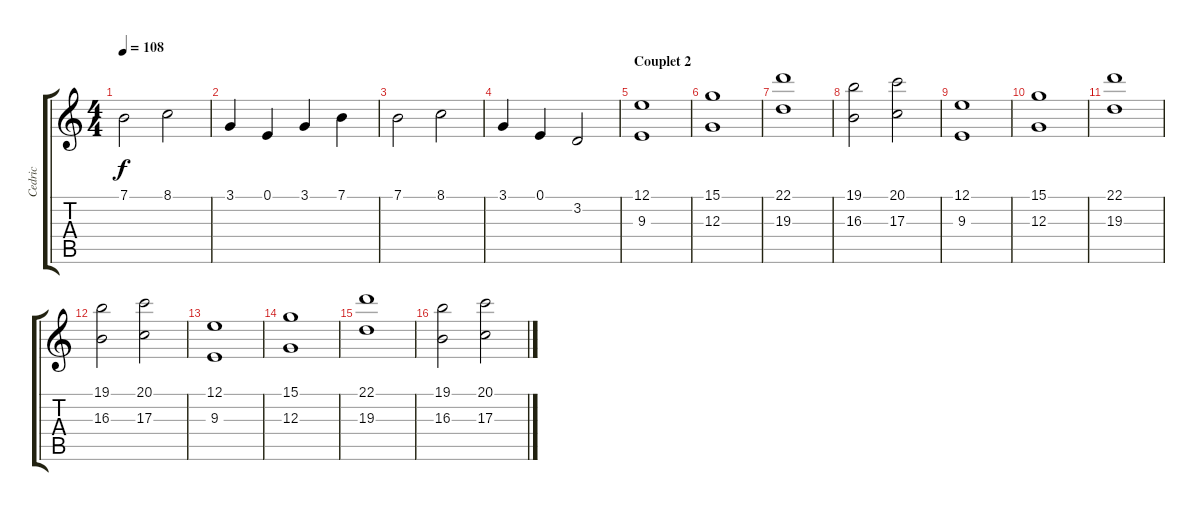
\track ("Cedric" "Cedric") {instrument tremolostrings}
\staff {score tabs}
\tuning (E4 B3 G3 D3 A2 E2) {hide}
\ts (4 4)
\tempo 108
\clef g2
\ks c
7.1.2{dy f volume 16 instrument synthstrings2} 8.1.2 |
3.1.4 0.1.4 3.1.4 7.1.4 |
7.1.2 8.1.2 |
3.1.4 0.1.4 3.2.2 |
\section ("" "Couplet 2")
(12.1 9.3).1{volume 10 instrument tremolostrings} |
(15.1 12.3).1 |
(22.1 19.3).1 |
(19.1 16.3).2 (20.1 17.3).2 |
(12.1 9.3).1 |
(15.1 12.3).1 |
(22.1 19.3).1 |
(19.1 16.3).2 (20.1 17.3).2 |
(12.1 9.3).1 |
(15.1 12.3).1 |
(22.1 19.3).1 |
(19.1 16.3).2 (20.1 17.3).2
